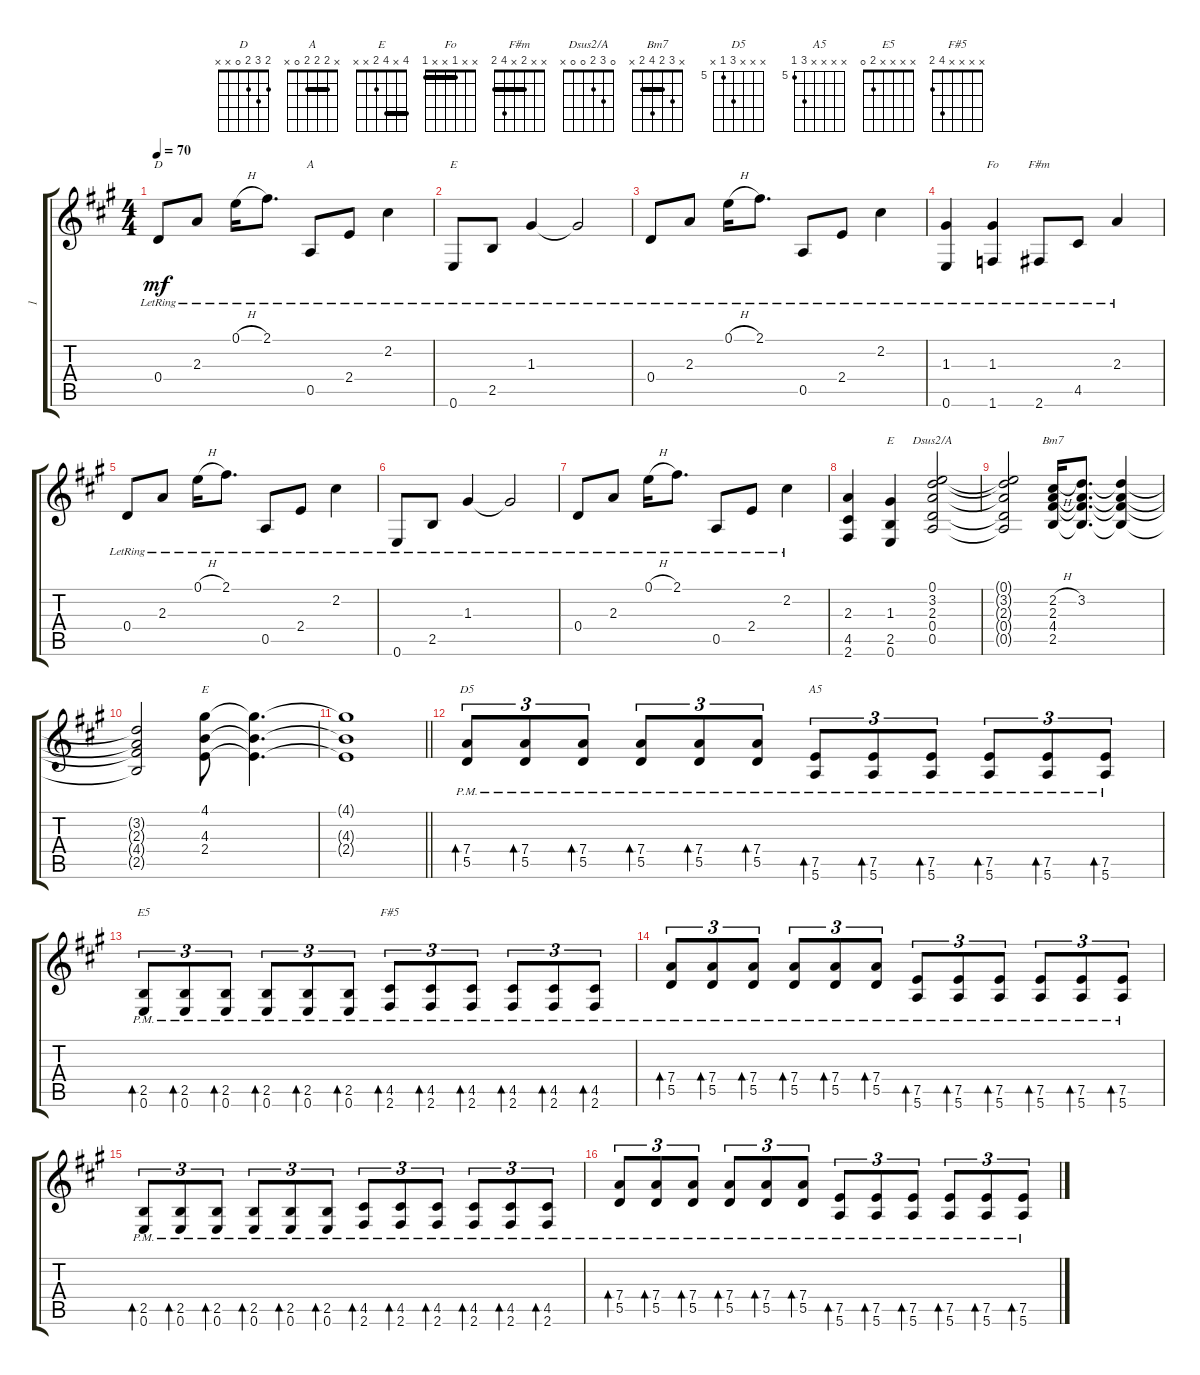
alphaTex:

\track ("1" "1") {instrument acousticguitarsteel}
\staff {score tabs}
\tuning (E4 B3 G3 D3 A2 E2) {hide}
\chord ("D" 2 3 2 0 x x)
\chord ("A" x 2 2 2 0 x) {barre 2}
\chord ("E" x x 1 2 2 0)
\chord ("Fo" x x 1 x x 1) {barre 1}
\chord ("F#m" x x 2 x 4 2) {barre 2}
\chord ("E" x x 1 x 2 0)
\chord ("Dsus2/A" 0 3 2 0 0 x)
\chord ("Bm7" x 3 2 4 2 x) {barre 2}
\chord ("E" 4 x 4 2 x x) {barre 4}
\chord ("D5" x x x 7 5 x) {firstfret 5}
\chord ("A5" x x x x 7 5) {firstfret 5}
\chord ("E5" x x x x 2 0)
\chord ("F#5" x x x x 4 2)
\ts (4 4)
\tempo 70
\clef g2
\ks a
0.4{lr}.8{ch "D" dy mf instrument acousticguitarsteel} 2.3{lr}.8 0.1{h lr}.16 2.1{lr}.8{d} 0.5{lr}.8{ch "A"} 2.4{lr}.8 2.2{lr}.4 |
0.6{lr}.8{ch "E"} 2.5{lr}.8 1.3{lr}.4 1.3{lr t}.2 |
0.4{lr}.8 2.3{lr}.8 0.1{h lr}.16 2.1{lr}.8{d} 0.5{lr}.8 2.4{lr}.8 2.2{lr}.4 |
(1.3{lr} 0.6{lr}).4 (1.3{lr} 1.6{lr}).4{ch "Fo"} 2.6{lr}.8{ch "F#m"} 4.5{lr}.8 2.3{lr}.4 |
0.4{lr}.8 2.3{lr}.8 0.1{h lr}.16 2.1{lr}.8{d} 0.5{lr}.8 2.4{lr}.8 2.2{lr}.4 |
0.6{lr}.8 2.5{lr}.8 1.3{lr}.4 1.3{lr t}.2 |
0.4{lr}.8 2.3{lr}.8 0.1{h lr}.16 2.1{lr}.8{d} 0.5{lr}.8 2.4{lr}.8 2.2{lr}.4 |
(2.3 4.5 2.6).4 (1.3 2.5 0.6).4{ch "E"} (0.1 3.2 2.3 0.4 0.5).2{ch "Dsus2/A"} |
(0.1{t} 3.2{t} 2.3{t} 0.4{t} 0.5{t}).2 (2.2{h} 2.3 4.4 2.5).16{ch "Bm7"} (3.2 2.3{t} 4.4{t} 2.5{t}).8{d} (3.2{t} 2.3{t} 4.4{t} 2.5{t}).4 |
(3.2{t} 2.3{t} 4.4{t} 2.5{t}).2 (4.1 4.3 2.4).8{ch "E"} (4.1{t} 4.3{t} 2.4{t}).4{d} |
\barLineRight lightlight
(4.1{t} 4.3{t} 2.4{t}).1 |
(7.4{pm} 5.5{pm}).8{tu (3 2) bd 30 ch "D5"} (7.4{pm} 5.5{pm}).8{tu (3 2) bd 30} (7.4{pm} 5.5{pm}).8{tu (3 2) bd 30} (7.4{pm} 5.5{pm}).8{tu (3 2) bd 30} (7.4{pm} 5.5{pm}).8{tu (3 2) bd 30} (7.4{pm} 5.5{pm}).8{tu (3 2) bd 30} (7.5{pm} 5.6{pm}).8{tu (3 2) bd 30 ch "A5"} (7.5{pm} 5.6{pm}).8{tu (3 2) bd 30} (7.5{pm} 5.6{pm}).8{tu (3 2) bd 30} (7.5{pm} 5.6{pm}).8{tu (3 2) bd 30} (7.5{pm} 5.6{pm}).8{tu (3 2) bd 30} (7.5{pm} 5.6{pm}).8{tu (3 2) bd 30} |
(2.5{pm} 0.6{pm}).8{tu (3 2) bd 30 ch "E5"} (2.5{pm} 0.6{pm}).8{tu (3 2) bd 30} (2.5{pm} 0.6{pm}).8{tu (3 2) bd 30} (2.5{pm} 0.6{pm}).8{tu (3 2) bd 30} (2.5{pm} 0.6{pm}).8{tu (3 2) bd 30} (2.5{pm} 0.6{pm}).8{tu (3 2) bd 30} (4.5{pm} 2.6{pm}).8{tu (3 2) bd 30 ch "F#5"} (4.5{pm} 2.6{pm}).8{tu (3 2) bd 30} (4.5{pm} 2.6{pm}).8{tu (3 2) bd 30} (4.5{pm} 2.6{pm}).8{tu (3 2) bd 30} (4.5{pm} 2.6{pm}).8{tu (3 2) bd 30} (4.5{pm} 2.6{pm}).8{tu (3 2) bd 30} |
(7.4{pm} 5.5{pm}).8{tu (3 2) bd 30} (7.4{pm} 5.5{pm}).8{tu (3 2) bd 30} (7.4{pm} 5.5{pm}).8{tu (3 2) bd 30} (7.4{pm} 5.5{pm}).8{tu (3 2) bd 30} (7.4{pm} 5.5{pm}).8{tu (3 2) bd 30} (7.4{pm} 5.5{pm}).8{tu (3 2) bd 30} (7.5{pm} 5.6{pm}).8{tu (3 2) bd 30} (7.5{pm} 5.6{pm}).8{tu (3 2) bd 30} (7.5{pm} 5.6{pm}).8{tu (3 2) bd 30} (7.5{pm} 5.6{pm}).8{tu (3 2) bd 30} (7.5{pm} 5.6{pm}).8{tu (3 2) bd 30} (7.5{pm} 5.6{pm}).8{tu (3 2) bd 30} |
(2.5{pm} 0.6{pm}).8{tu (3 2) bd 30} (2.5{pm} 0.6{pm}).8{tu (3 2) bd 30} (2.5{pm} 0.6{pm}).8{tu (3 2) bd 30} (2.5{pm} 0.6{pm}).8{tu (3 2) bd 30} (2.5{pm} 0.6{pm}).8{tu (3 2) bd 30} (2.5{pm} 0.6{pm}).8{tu (3 2) bd 30} (4.5{pm} 2.6{pm}).8{tu (3 2) bd 30} (4.5{pm} 2.6{pm}).8{tu (3 2) bd 30} (4.5{pm} 2.6{pm}).8{tu (3 2) bd 30} (4.5{pm} 2.6{pm}).8{tu (3 2) bd 30} (4.5{pm} 2.6{pm}).8{tu (3 2) bd 30} (4.5{pm} 2.6{pm}).8{tu (3 2) bd 30} |
(7.4{pm} 5.5{pm}).8{tu (3 2) bd 30} (7.4{pm} 5.5{pm}).8{tu (3 2) bd 30} (7.4{pm} 5.5{pm}).8{tu (3 2) bd 30} (7.4{pm} 5.5{pm}).8{tu (3 2) bd 30} (7.4{pm} 5.5{pm}).8{tu (3 2) bd 30} (7.4{pm} 5.5{pm}).8{tu (3 2) bd 30} (7.5{pm} 5.6{pm}).8{tu (3 2) bd 30} (7.5{pm} 5.6{pm}).8{tu (3 2) bd 30} (7.5{pm} 5.6{pm}).8{tu (3 2) bd 30} (7.5{pm} 5.6{pm}).8{tu (3 2) bd 30} (7.5{pm} 5.6{pm}).8{tu (3 2) bd 30} (7.5{pm} 5.6{pm}).8{tu (3 2) bd 30}
